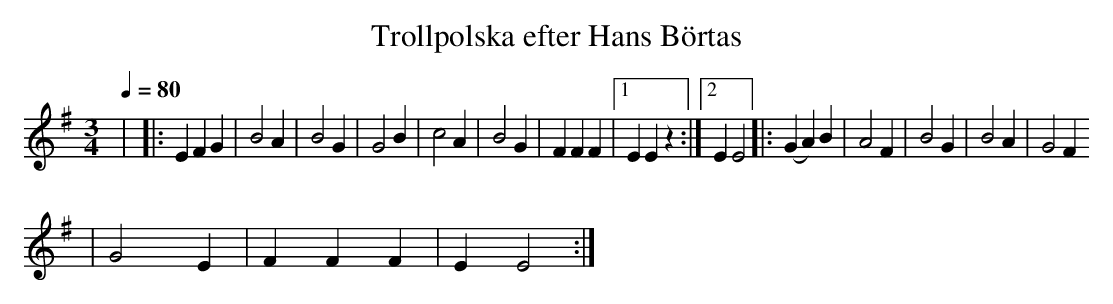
X:1
T:Trollpolska efter Hans Börtas
Q:1/4=80
M:3/4
L:1/16
K:Em
| |: E4 F4 G4 | B8 A4 | B8 G4 | G8 B4 | c8 A4 | B8 G4 | F4 F4 F4 |1 E4 E4 z4 :|2 E4 E8 |: (G4 A4) B4 | A8 F4 | B8 G4 | B8 A4 | G8 F4
| G8 E4 | F4 F4 F4 | E4 E8 :|
